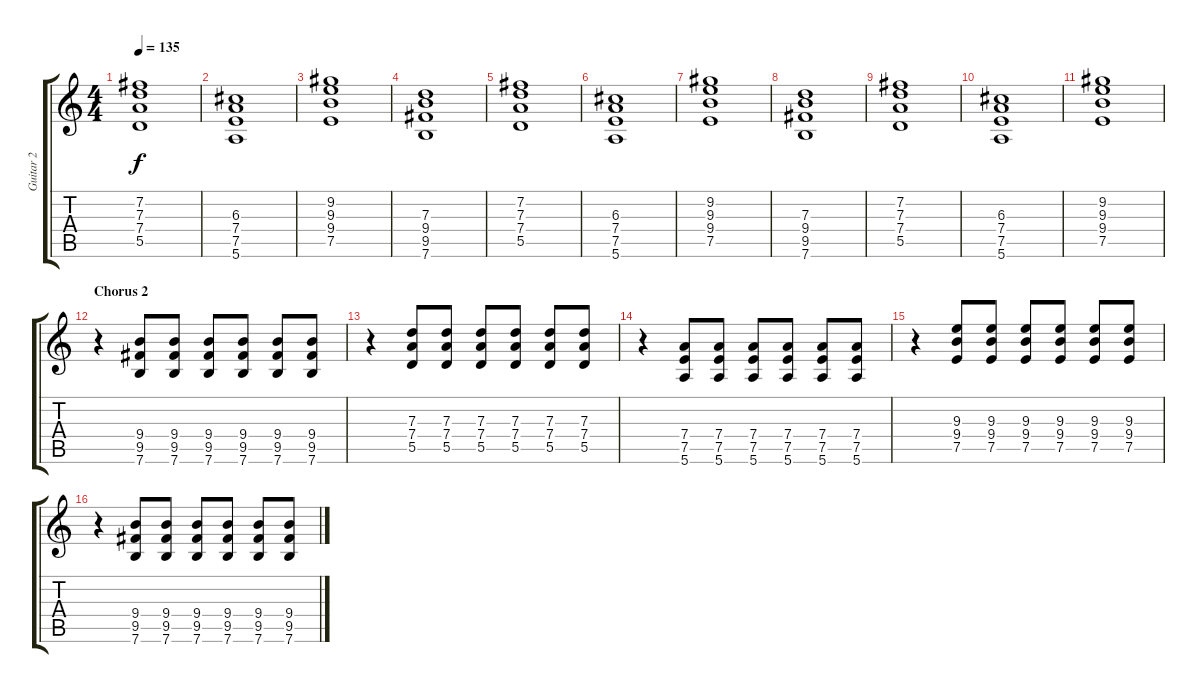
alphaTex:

\track ("Guitar 2" "Guitar 2") {instrument acousticguitarnylon}
\staff {score tabs}
\tuning (E4 B3 G3 D3 A2 E2) {hide}
\ts (4 4)
\tempo 135
\clef g2
\ks c
(7.2 7.3 7.4 5.5).1{dy f} |
(6.3 7.4 7.5 5.6).1 |
(9.2 9.3 9.4 7.5).1 |
(7.3 9.4 9.5 7.6).1 |
(7.2 7.3 7.4 5.5).1 |
(6.3 7.4 7.5 5.6).1 |
(9.2 9.3 9.4 7.5).1 |
(7.3 9.4 9.5 7.6).1 |
(7.2 7.3 7.4 5.5).1 |
(6.3 7.4 7.5 5.6).1 |
(9.2 9.3 9.4 7.5).1 |
\section ("" "Chorus 2")
r.4 (9.4 9.5 7.6).8 (9.4 9.5 7.6).8 (9.4 9.5 7.6).8 (9.4 9.5 7.6).8 (9.4 9.5 7.6).8 (9.4 9.5 7.6).8 |
r.4 (7.3 7.4 5.5).8 (7.3 7.4 5.5).8 (7.3 7.4 5.5).8 (7.3 7.4 5.5).8 (7.3 7.4 5.5).8 (7.3 7.4 5.5).8 |
r.4 (7.4 7.5 5.6).8 (7.4 7.5 5.6).8 (7.4 7.5 5.6).8 (7.4 7.5 5.6).8 (7.4 7.5 5.6).8 (7.4 7.5 5.6).8 |
r.4 (9.3 9.4 7.5).8 (9.3 9.4 7.5).8 (9.3 9.4 7.5).8 (9.3 9.4 7.5).8 (9.3 9.4 7.5).8 (9.3 9.4 7.5).8 |
r.4 (9.4 9.5 7.6).8 (9.4 9.5 7.6).8 (9.4 9.5 7.6).8 (9.4 9.5 7.6).8 (9.4 9.5 7.6).8 (9.4 9.5 7.6).8
